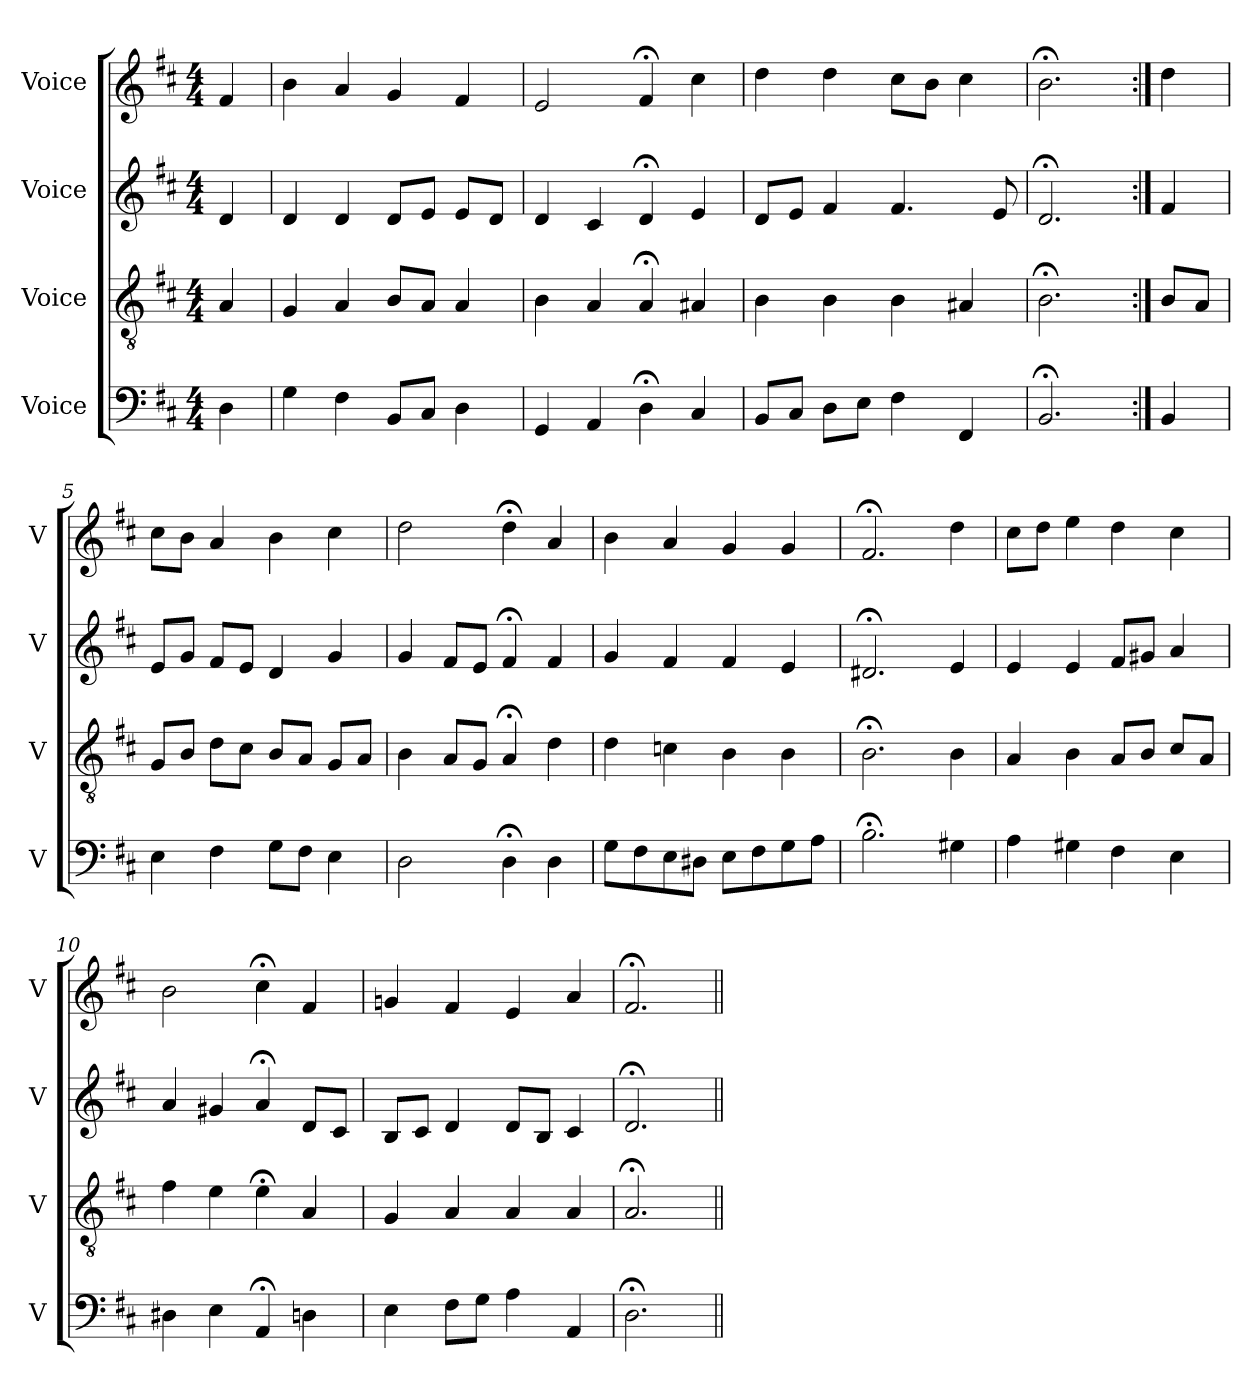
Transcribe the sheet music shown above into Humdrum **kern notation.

**kern	**kern	**kern	**kern
*part4	*part3	*part2	*part1
*staff4	*staff3	*staff2	*staff1
*I"Voice	*I"Voice	*I"Voice	*I"Voice
*I'V	*I'V	*I'V	*I'V
*clefF4	*clefGv2	*clefG2	*clefG2
*k[f#c#]	*k[f#c#]	*k[f#c#]	*k[f#c#]
*M4/4	*M4/4	*M4/4	*M4/4
=	=	=	=
4D\	4A/	4d/	4f#/
=1	=1	=1	=1
4G\	4G/	4d/	4b\
4F#\	4A/	4d/	4a/
8BB/L	8B/L	8d/L	4g/
8C#/J	8A/J	8e/J	.
4D\	4A/	8e/L	4f#/
.	.	8d/J	.
=2	=2	=2	=2
4GG/	4B\	4d/	2e/
4AA/	4A/	4c#/	.
4D;<\	4A;</	4d;</	4f#;</
4C#/	4A#X/	4e/	4cc#\
=3	=3	=3	=3
8BB/L	4B\	8d/L	4dd\
8C#/J	.	8e/J	.
8D\L	4B\	4f#/	4dd\
8E\J	.	.	.
4F#\	4B\	4.f#/	8cc#\L
.	.	.	8b\J
4FF#/	4A#X/	.	4cc#\
.	.	8e/	.
=4	=4	=4	=4
2.BB;</	2.B;<\	2.d;</	2.b;<\
=4X1:|!	=4X1:|!	=4X1:|!	=4X1:|!
4BB/	8B/L	4f#/	4dd\
.	8A/J	.	.
=5	=5	=5	=5
4E\	8G/L	8e/L	8cc#\L
.	8B/J	8g/J	8b\J
4F#\	8d\L	8f#/L	4a/
.	8c#\J	8e/J	.
8G\L	8B/L	4d/	4b\
8F#\J	8A/J	.	.
4E\	8G/L	4g/	4cc#\
.	8A/J	.	.
=6	=6	=6	=6
2D\	4B\	4g/	2dd\
.	8A/L	8f#/L	.
.	8G/J	8e/J	.
4D;<\	4A;</	4f#;</	4dd;<\
4D\	4d\	4f#/	4a/
!!LO:LB:g=z
=7	=7	=7	=7
8G\L	4d\	4g/	4b\
8F#\	.	.	.
8E\	4cn\	4f#/	4a/
8D#X\J	.	.	.
8E\L	4B\	4f#/	4g/
8F#\	.	.	.
8G\	4B\	4e/	4g/
8A\J	.	.	.
=8	=8	=8	=8
2.B;<\	2.B;<\	2.d#X;</	2.f#;</
4G#X\	4B\	4e/	4dd\
=9	=9	=9	=9
4A\	4A/	4e/	8cc#\L
.	.	.	8dd\J
4G#X\	4B\	4e/	4ee\
4F#\	8A/L	8f#/L	4dd\
.	8B/J	8g#X/J	.
4E\	8c#/L	4a/	4cc#\
.	8A/J	.	.
=10	=10	=10	=10
4D#X\	4f#\	4a/	2b\
4E\	4e\	4g#X/	.
4AA;</	4e;<\	4a;</	4cc#;<\
4Dn\	4A/	8d/L	4f#/
.	.	8c#/J	.
=11	=11	=11	=11
4E\	4G/	8B/L	4gn/
.	.	8c#/J	.
8F#\L	4A/	4d/	4f#/
8G\J	.	.	.
4A\	4A/	8d/L	4e/
.	.	8B/J	.
4AA/	4A/	4c#/	4a/
=12	=12	=12	=12
2.D;<\	2.A;</	2.d;</	2.f#;</
=||	=||	=||	=||
*-	*-	*-	*-
